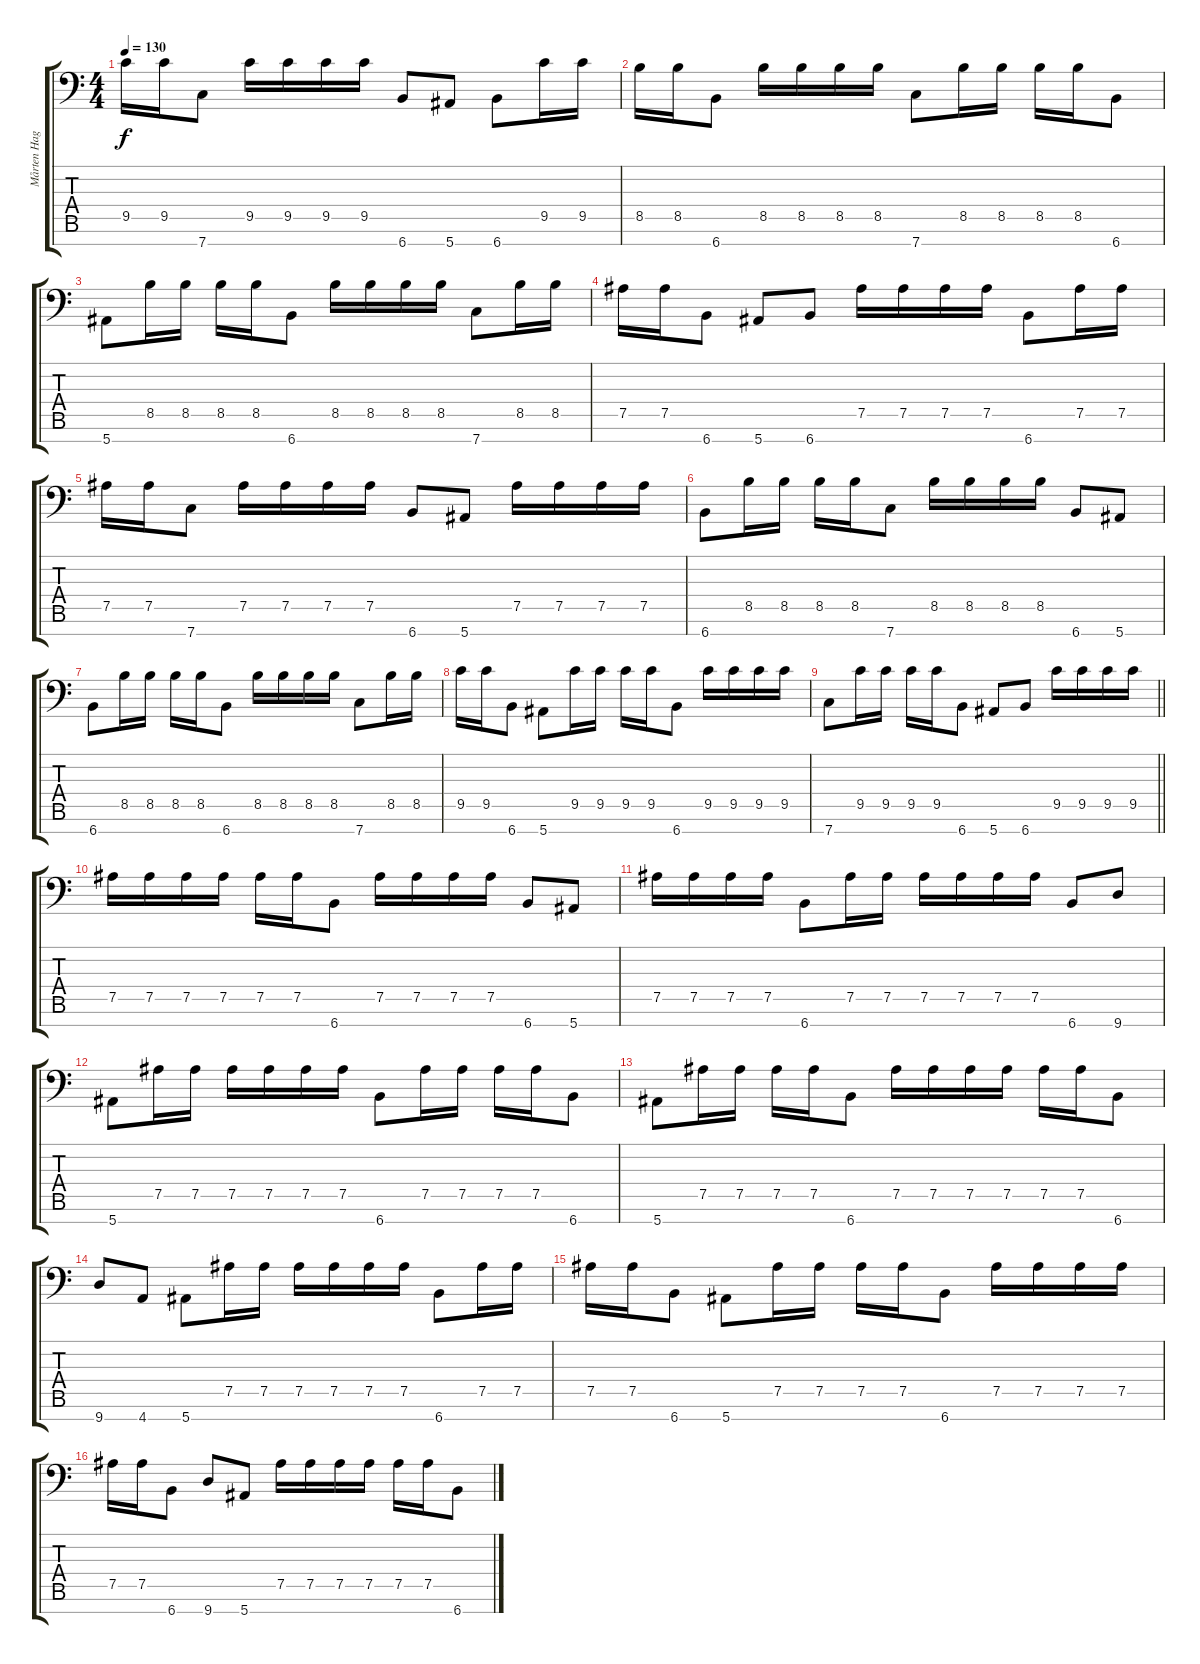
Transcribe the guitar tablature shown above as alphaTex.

\track ("Mårten Hagstöm" "Mårten Hag") {instrument distortionguitar}
\staff {score tabs}
\tuning (Bb3 Gb3 Db3 Ab2 Eb2 Bb1 F1) {hide}
\ts (4 4)
\tempo 130
\clef f4
\ks c
9.5.16{dy f} 9.5.16 7.7.8 9.5.16 9.5.16 9.5.16 9.5.16 6.7.8 5.7.8 6.7.8 9.5.16 9.5.16 |
8.5.16 8.5.16 6.7.8 8.5.16 8.5.16 8.5.16 8.5.16 7.7.8 8.5.16 8.5.16 8.5.16 8.5.16 6.7.8 |
5.7.8 8.5.16 8.5.16 8.5.16 8.5.16 6.7.8 8.5.16 8.5.16 8.5.16 8.5.16 7.7.8 8.5.16 8.5.16 |
7.5.16 7.5.16 6.7.8 5.7.8 6.7.8 7.5.16 7.5.16 7.5.16 7.5.16 6.7.8 7.5.16 7.5.16 |
7.5.16 7.5.16 7.7.8 7.5.16 7.5.16 7.5.16 7.5.16 6.7.8 5.7.8 7.5.16 7.5.16 7.5.16 7.5.16 |
6.7.8 8.5.16 8.5.16 8.5.16 8.5.16 7.7.8 8.5.16 8.5.16 8.5.16 8.5.16 6.7.8 5.7.8 |
6.7.8 8.5.16 8.5.16 8.5.16 8.5.16 6.7.8 8.5.16 8.5.16 8.5.16 8.5.16 7.7.8 8.5.16 8.5.16 |
9.5.16 9.5.16 6.7.8 5.7.8 9.5.16 9.5.16 9.5.16 9.5.16 6.7.8 9.5.16 9.5.16 9.5.16 9.5.16 |
\barLineRight lightlight
7.7.8 9.5.16 9.5.16 9.5.16 9.5.16 6.7.8 5.7.8 6.7.8 9.5.16 9.5.16 9.5.16 9.5.16 |
7.5.16 7.5.16 7.5.16 7.5.16 7.5.16 7.5.16 6.7.8 7.5.16 7.5.16 7.5.16 7.5.16 6.7.8 5.7.8 |
7.5.16 7.5.16 7.5.16 7.5.16 6.7.8 7.5.16 7.5.16 7.5.16 7.5.16 7.5.16 7.5.16 6.7.8 9.7.8 |
5.7.8 7.5.16 7.5.16 7.5.16 7.5.16 7.5.16 7.5.16 6.7.8 7.5.16 7.5.16 7.5.16 7.5.16 6.7.8 |
5.7.8 7.5.16 7.5.16 7.5.16 7.5.16 6.7.8 7.5.16 7.5.16 7.5.16 7.5.16 7.5.16 7.5.16 6.7.8 |
9.7.8 4.7.8 5.7.8 7.5.16 7.5.16 7.5.16 7.5.16 7.5.16 7.5.16 6.7.8 7.5.16 7.5.16 |
7.5.16 7.5.16 6.7.8 5.7.8 7.5.16 7.5.16 7.5.16 7.5.16 6.7.8 7.5.16 7.5.16 7.5.16 7.5.16 |
7.5.16 7.5.16 6.7.8 9.7.8 5.7.8 7.5.16 7.5.16 7.5.16 7.5.16 7.5.16 7.5.16 6.7.8
